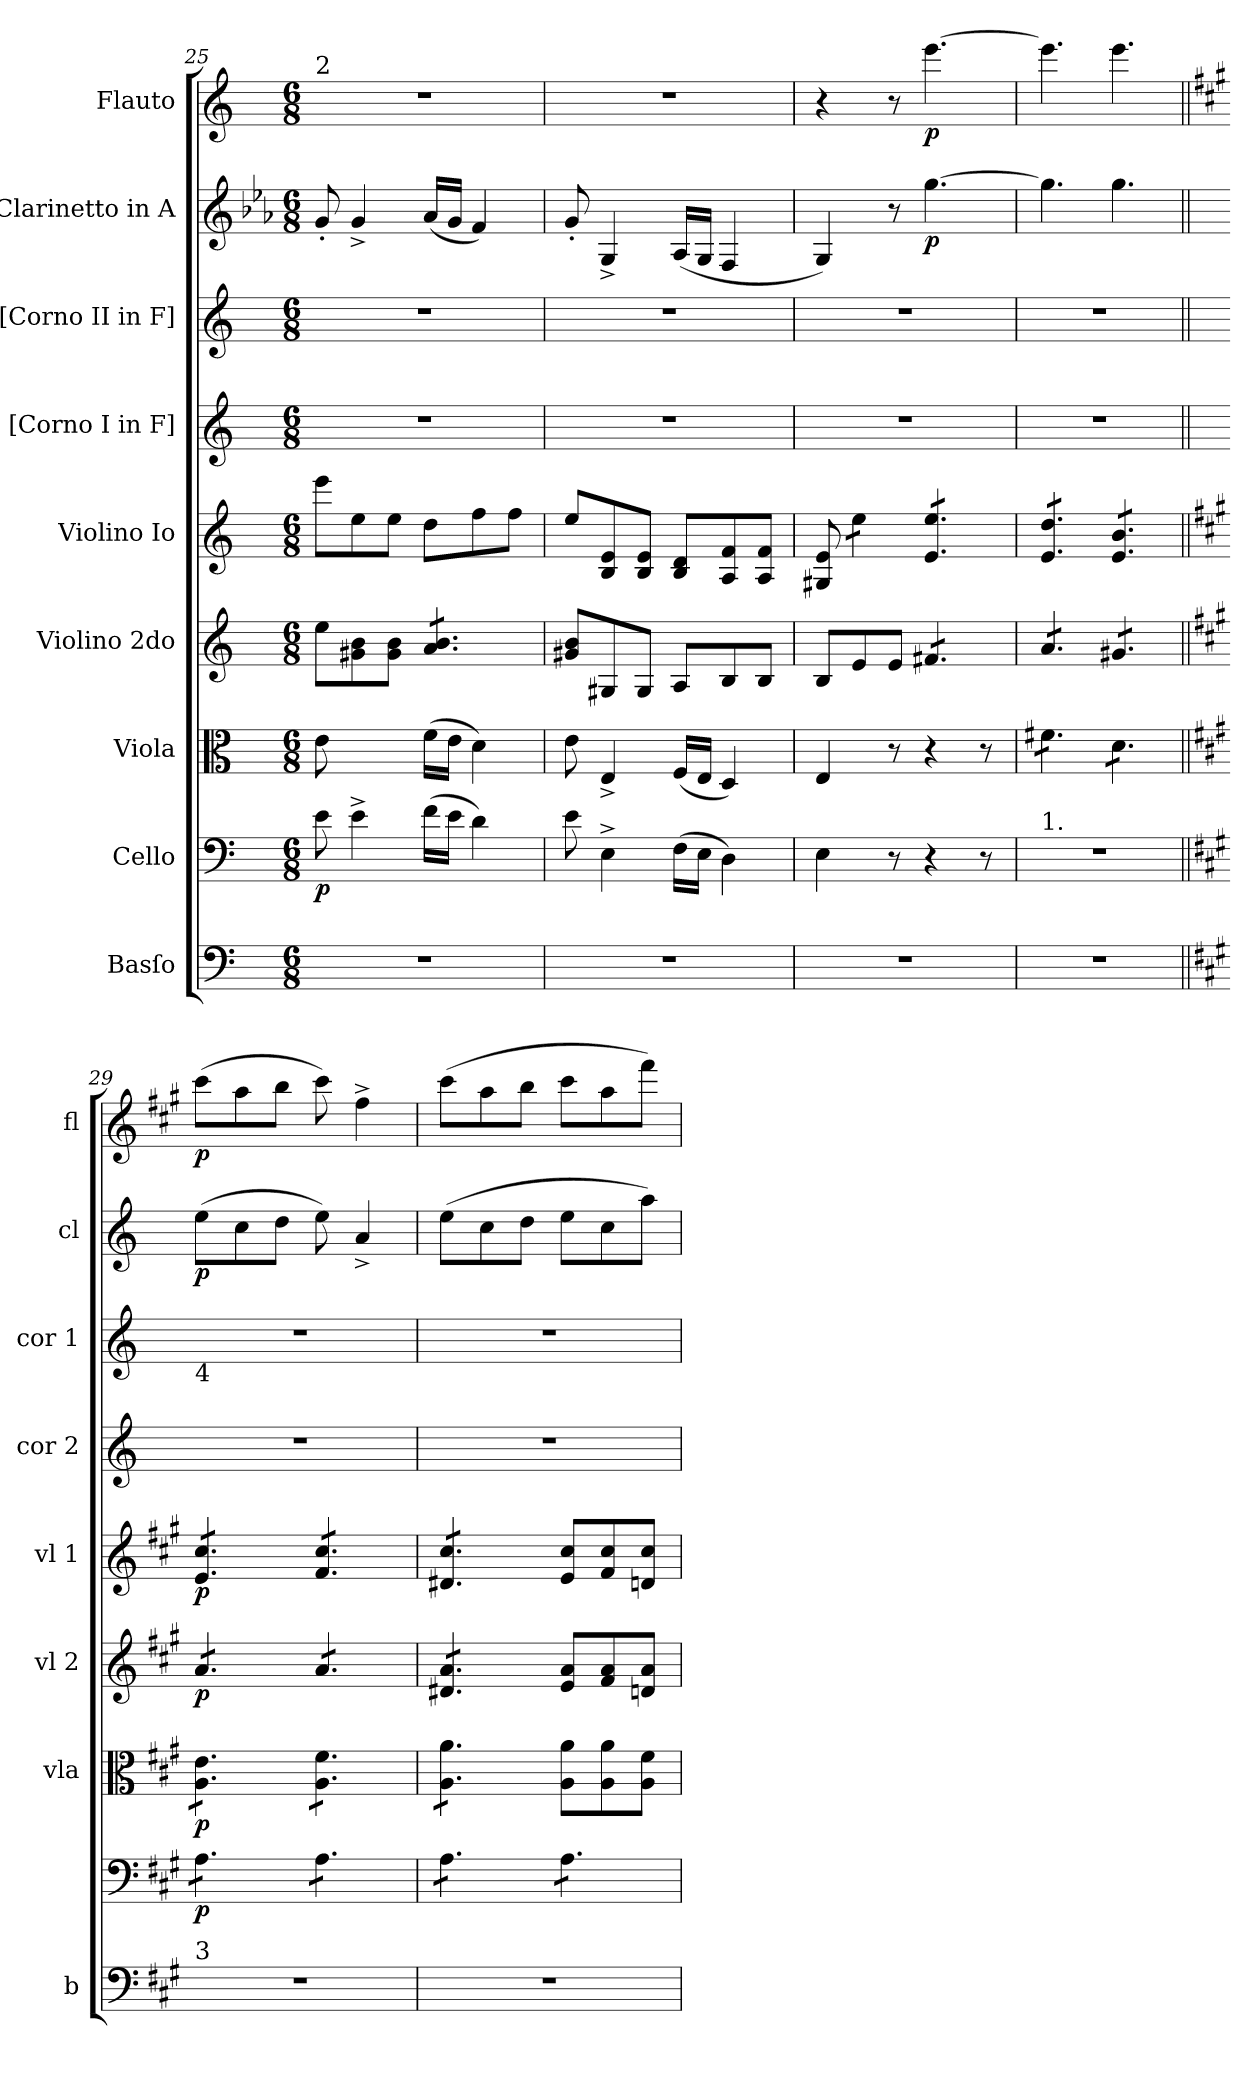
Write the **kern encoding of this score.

**kern	**kern	**dynam	**kern	**dynam	**kern	**dynam	**kern	**dynam	**kern	**kern	**kern	**dynam	**kern	**dynam
*part9	*part8	*part8	*part7	*part7	*part6	*part6	*part5	*part5	*part4	*part3	*part2	*part2	*part1	*part1
*staff9	*staff8	*staff8	*staff7	*staff7	*staff6	*staff6	*staff5	*staff5	*staff4	*staff3	*staff2	*staff2	*staff1	*staff1
*I"Basſo	*I"Cello	*	*I"Viola	*	*I"Violino 2do	*	*I"Violino Io	*	*I"[Corno I in F]	*I"[Corno II in F]	*I"Clarinetto in A	*	*I"Flauto	*
*I'b	*	*	*I'vla	*	*I'vl 2	*	*I'vl 1	*	*I'cor 2	*I'cor 1	*I'cl	*	*I'fl	*
*clefF4	*clefF4	*	*clefC3	*	*clefG2	*	*clefG2	*	*clefG2	*clefG2	*clefG2	*	*clefG2	*
*	*	*	*	*	*	*	*	*	*ITrd4c7	*ITrd4c7	*ITrd2c3	*	*	*
*k[]	*k[]	*	*k[]	*	*k[]	*	*k[]	*	*	*	*k[]	*	*k[]	*
*M6/8	*M6/8	*	*M6/8	*	*M6/8	*	*M6/8	*	*M6/8	*M6/8	*M6/8	*	*M6/8	*
=25	=25	=25	=25	=25	=25	=25	=25	=25	=25	=25	=25	=25	=25	=25
!	!	!	!	!	!	!	!	!	!	!	!	!	!LO:TX:a:t=2	!
2.r	8e\	p	8e\	.	8ee\L	.	8eee\L	.	2.r	2.r	8e'/	.	2.r	.
.	4e^\	.	4e^\yy	.	8g#X\ 8b\	.	8ee\	.	.	.	4e^/	.	.	.
.	.	.	.	.	8g#\ 8b\J	.	8ee\J	.	.	.	.	.	.	.
*	*	*	*	*	*tremolo	*	*	*	*	*	*	*	*	*
.	(16f\LL	.	(16f\LL	.	8a/ 8b/L	.	8dd\L	.	.	.	(16f/LL	.	.	.
.	16e\JJ	.	16e\JJ	.	.	.	.	.	.	.	16e/JJ	.	.	.
.	4d\)	.	4d\)	.	8a/ 8b/	.	8ff\	.	.	.	4d/)	.	.	.
.	.	.	.	.	8a/ 8b/J	.	8ff\J	.	.	.	.	.	.	.
*	*	*	*	*	*Xtremolo	*	*	*	*	*	*	*	*	*
=26	=26	=26	=26	=26	=26	=26	=26	=26	=26	=26	=26	=26	=26	=26
2.r	8e\	.	8e\	.	8g#X/ 8b/L	.	8ee/L	.	2.r	2.r	8e'/	.	2.r	.
.	4E^\	.	4E^/	.	8G#X/	.	8B/ 8e/	.	.	.	4E^/	.	.	.
.	.	.	.	.	8G#/J	.	8B/ 8e/J	.	.	.	.	.	.	.
.	(16F\LL	.	(16F/LL	.	8A/L	.	8B/ 8d/L	.	.	.	(16F/LL	.	.	.
.	16E\JJ	.	16E/JJ	.	.	.	.	.	.	.	16E/JJ	.	.	.
.	4D\)	.	4D/)	.	8B/	.	8A/ 8f/	.	.	.	4D/	.	.	.
.	.	.	.	.	8B/J	.	8A/ 8f/J	.	.	.	.	.	.	.
=27	=27	=27	=27	=27	=27	=27	=27	=27	=27	=27	=27	=27	=27	=27
2.r	4E\	.	4E/	.	8B/L	.	8G#X/ 8e/	.	2.r	2.r	4E/)	.	4r	.
*	*	*	*	*	*	*	*tremolo	*	*	*	*	*	*	*
.	.	.	.	.	8e/	.	8ee\L	.	.	.	.	.	.	.
.	8r	.	8r	.	8e/J	.	8ee\J	.	.	.	8r	.	8r	.
*	*	*	*	*	*tremolo	*	*	*	*	*	*	*	*	*
.	4r	.	4r	.	8f#X/L	.	8e/ 8ee/L	.	.	.	[4.ee\	p	[4.eee\	p
.	.	.	.	.	8f#X/	.	8e/ 8ee/	.	.	.	.	.	.	.
.	8r	.	8r	.	8f#X/J	.	8e/ 8ee/J	.	.	.	.	.	.	.
=28	=28	=28	=28	=28	=28	=28	=28	=28	=28	=28	=28	=28	=28	=28
!	!LO:TX:a:t=1.	!	!	!	!	!	!	!	!	!	!	!	!	!
*	*	*	*tremolo	*	*	*	*	*	*	*	*	*	*	*
2.r	2.r	.	8f#X\L	.	8a/L	.	8e/ 8dd/L	.	2.r	2.r	4.ee\]	.	4.eee\]	.
.	.	.	8f#X\	.	8a/	.	8e/ 8dd/	.	.	.	.	.	.	.
.	.	.	8f#X\J	.	8a/J	.	8e/ 8dd/J	.	.	.	.	.	.	.
.	.	.	8d\L	.	8g#X/L	.	8e/ 8b/L	.	.	.	4.ee\	.	4.eee\	.
.	.	.	8d\	.	8g#X/	.	8e/ 8b/	.	.	.	.	.	.	.
.	.	.	8d\J	.	8g#X/J	.	8e/ 8b/J	.	.	.	.	.	.	.
=29||	=29||	=29||	=29||	=29||	=29||	=29||	=29||	=29||	=29||	=29||	=29||	=29||	=29||	=29||
*k[f#c#g#]	*k[f#c#g#]	*	*k[f#c#g#]	*	*k[f#c#g#]	*	*k[f#c#g#]	*	*	*	*k[f#c#g#]	*	*k[f#c#g#]	*
!	!	!	!	!	!	!	!	!	!	!LO:TX:b:t=4	!	!	!	!
!LO:TX:a:t=3	!	!	!	!	!	!	!	!	!	!	!	!	!	!
*	*tremolo	*	*	*	*	*	*	*	*	*	*	*	*	*
2.r	8A\L	p	8A\ 8e\L	p	8a/L	p	8e/ 8cc#/L	p	2.r	2.r	(8cc#\L	p	(8ccc#\L	p
.	8A\	.	8A\ 8e\	.	8a/	.	8e/ 8cc#/	.	.	.	8a\	.	8aa\	.
.	8A\J	.	8A\ 8e\J	.	8a/J	.	8e/ 8cc#/J	.	.	.	8b\J	.	8bb\J	.
.	8A\L	.	8A\ 8f#\L	.	8a/L	.	8f#/ 8cc#/L	.	.	.	8cc#\)	.	8ccc#\)	.
.	8A\	.	8A\ 8f#\	.	8a/	.	8f#/ 8cc#/	.	.	.	4f#^/	.	4ff#^\	.
.	8A\J	.	8A\ 8f#\J	.	8a/J	.	8f#/ 8cc#/J	.	.	.	.	.	.	.
=30	=30	=30	=30	=30	=30	=30	=30	=30	=30	=30	=30	=30	=30	=30
2.r	8A\L	.	8A\ 8a\L	.	8d#X/ 8a/L	.	8d#X/ 8cc#/L	.	2.r	2.r	(8cc#\L	.	(8ccc#\L	.
.	8A\	.	8A\ 8a\	.	8d#X/ 8a/	.	8d#X/ 8cc#/	.	.	.	8a\	.	8aa\	.
.	8A\J	.	8A\ 8a\J	.	8d#X/ 8a/J	.	8d#X/ 8cc#/J	.	.	.	8b\J	.	8bb\J	.
*	*	*	*	*	*	*	*Xtremolo	*	*	*	*	*	*	*
*	*	*	*	*	*Xtremolo	*	*	*	*	*	*	*	*	*
*	*	*	*Xtremolo	*	*	*	*	*	*	*	*	*	*	*
.	8A\L	.	8A\ 8a\L	.	8e/ 8a/L	.	8e/ 8cc#/L	.	.	.	8cc#\L	.	8ccc#\L	.
.	8A\	.	8A\ 8a\	.	8f#/ 8a/	.	8f#/ 8cc#/	.	.	.	8a\	.	8aa\	.
.	8A\J	.	8A\ 8f#\J	.	8dn/ 8a/J	.	8dn/ 8cc#/J	.	.	.	8ff#\J)	.	8fff#\J)	.
*	*Xtremolo	*	*	*	*	*	*	*	*	*	*	*	*	*
=	=	=	=	=	=	=	=	=	=	=	=	=	=	=
*-	*-	*-	*-	*-	*-	*-	*-	*-	*-	*-	*-	*-	*-	*-
